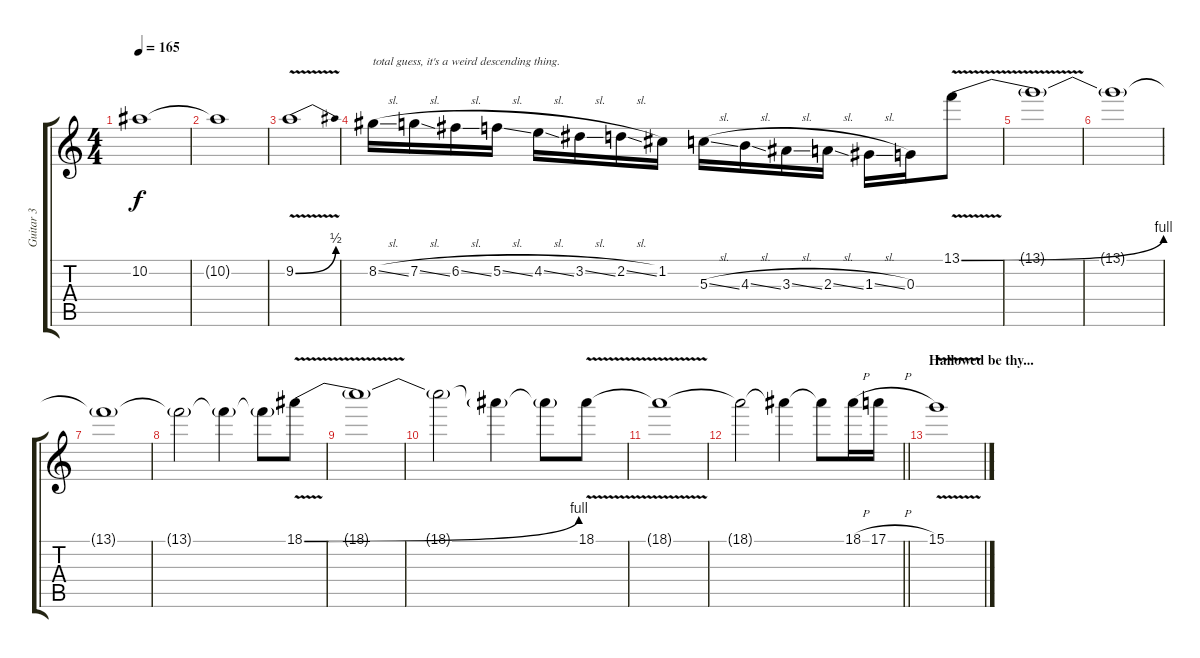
\track ("Guitar 3" "Guitar 3") {instrument overdrivenguitar}
\staff {score tabs}
\tuning (E4 C4 G3 C3 G2 C2) {hide}
\ts (4 4)
\tempo 165
\clef g2
\ks c
10.2{t}.1{dy f} |
10.2{t}.1 |
9.2{be (bend 0 0 60 2) v}.1 |
8.2{sl}.16{txt "total guess, it's a weird descending thing."} 7.2{sl}.16 6.2{sl}.16 5.2{sl}.16 4.2{sl}.16 3.2{sl}.16 2.2{sl}.16 1.2.16 5.3{sl}.16 4.3{sl}.16 3.3{sl}.16 2.3{sl}.16 1.3{sl}.16 0.3.16 13.1{be (bend 0 0 60 4) v}.8 |
13.1{t}.1 |
13.1{t}.1 |
13.1{t}.1 |
13.1{t}.2 13.1{t}.4 13.1{t}.8 18.1{be (bend 0 0 60 4) v}.8 |
18.1{t}.1 |
18.1{t}.2 18.1{t}.4 18.1{t}.8 18.1{v}.8 |
18.1{t}.1 |
\barLineRight lightlight
18.1{t}.2 18.1{t}.4 18.1{t}.8 18.1{h}.16 17.1{h}.16 |
\section ("" "Hallowed be thy...")
15.1{v}.1
